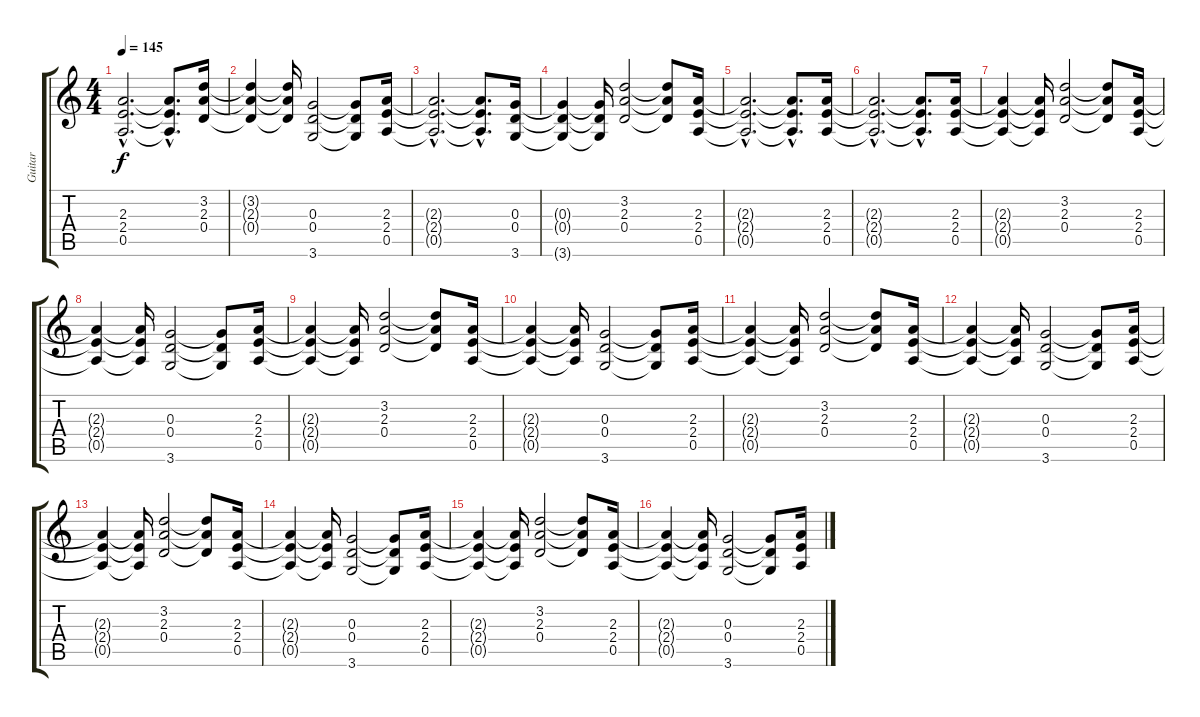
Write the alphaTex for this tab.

\track ("Guitar " "Guitar ") {instrument distortionguitar}
\staff {score tabs}
\tuning (E4 B3 G3 D3 A2 E2) {hide}
\ts (4 4)
\tempo 145
\clef g2
\ks c
(2.3{hac t} 2.4{hac t} 0.5{hac t}).2{d dy f} (2.3{hac t} 2.4{hac t} 0.5{hac t}).8{d} (3.2 2.3 0.4).16 |
(3.2{t} 2.3{t} 0.4{t}).4 (3.2{t} 2.3{t} 0.4{t}).16 (0.3 0.4 3.6).2 (0.3{t} 0.4{t} 3.6{t}).8 (2.3 2.4 0.5).16 |
(2.3{hac t} 2.4{hac t} 0.5{hac t}).2{d} (2.3{hac t} 2.4{hac t} 0.5{hac t}).8{d} (0.3 0.4 3.6).16 |
(0.3{t} 0.4{t} 3.6{t}).4 (0.3{t} 0.4{t} 3.6{t}).16 (3.2 2.3 0.4).2 (3.2{t} 2.3{t} 0.4{t}).8 (2.3 2.4 0.5).16 |
(2.3{hac t} 2.4{hac t} 0.5{hac t}).2{d} (2.3{hac t} 2.4{hac t} 0.5{hac t}).8{d} (2.3 2.4 0.5).16 |
(2.3{hac t} 2.4{hac t} 0.5{hac t}).2{d} (2.3{hac t} 2.4{hac t} 0.5{hac t}).8{d} (2.3 2.4 0.5).16 |
(2.3{t} 2.4{t} 0.5{t}).4 (2.3{t} 2.4{t} 0.5{t}).16 (3.2 2.3 0.4).2 (3.2{t} 2.3{t} 0.4{t}).8 (2.3 2.4 0.5).16 |
(2.3{t} 2.4{t} 0.5{t}).4 (2.3{t} 2.4{t} 0.5{t}).16 (0.3 0.4 3.6).2 (0.3{t} 0.4{t} 3.6{t}).8 (2.3 2.4 0.5).16 |
(2.3{t} 2.4{t} 0.5{t}).4 (2.3{t} 2.4{t} 0.5{t}).16 (3.2 2.3 0.4).2 (3.2{t} 2.3{t} 0.4{t}).8 (2.3 2.4 0.5).16 |
(2.3{t} 2.4{t} 0.5{t}).4 (2.3{t} 2.4{t} 0.5{t}).16 (0.3 0.4 3.6).2 (0.3{t} 0.4{t} 3.6{t}).8 (2.3 2.4 0.5).16 |
(2.3{t} 2.4{t} 0.5{t}).4 (2.3{t} 2.4{t} 0.5{t}).16 (3.2 2.3 0.4).2 (3.2{t} 2.3{t} 0.4{t}).8 (2.3 2.4 0.5).16 |
(2.3{t} 2.4{t} 0.5{t}).4 (2.3{t} 2.4{t} 0.5{t}).16 (0.3 0.4 3.6).2 (0.3{t} 0.4{t} 3.6{t}).8 (2.3 2.4 0.5).16 |
(2.3{t} 2.4{t} 0.5{t}).4 (2.3{t} 2.4{t} 0.5{t}).16 (3.2 2.3 0.4).2 (3.2{t} 2.3{t} 0.4{t}).8 (2.3 2.4 0.5).16 |
(2.3{t} 2.4{t} 0.5{t}).4 (2.3{t} 2.4{t} 0.5{t}).16 (0.3 0.4 3.6).2 (0.3{t} 0.4{t} 3.6{t}).8 (2.3 2.4 0.5).16 |
(2.3{t} 2.4{t} 0.5{t}).4 (2.3{t} 2.4{t} 0.5{t}).16 (3.2 2.3 0.4).2 (3.2{t} 2.3{t} 0.4{t}).8 (2.3 2.4 0.5).16 |
(2.3{t} 2.4{t} 0.5{t}).4 (2.3{t} 2.4{t} 0.5{t}).16 (0.3 0.4 3.6).2 (0.3{t} 0.4{t} 3.6{t}).8 (2.3 2.4 0.5).16
